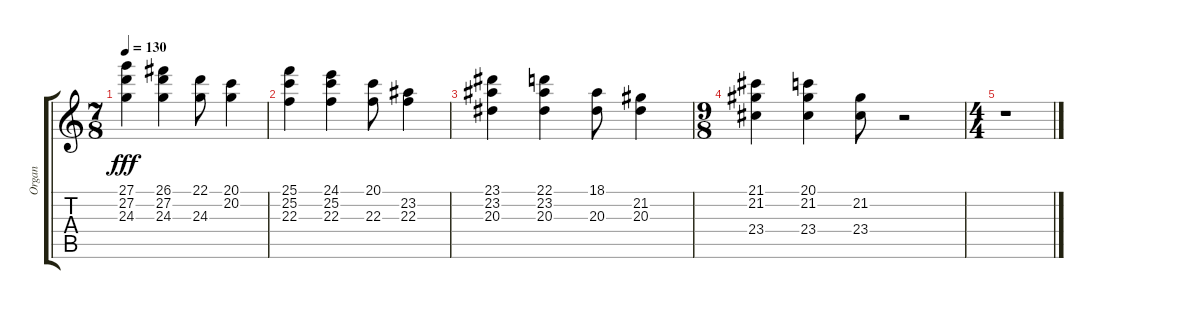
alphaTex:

\track ("Organ" "Organ") {instrument rockorgan}
\staff {score tabs}
\tuning (E4 B3 G3 D3 A2 E2) {hide}
\ts (7 8)
\tempo 130
\clef g2
\ks c
(27.1 27.2 24.3).4{dy fff} (26.1 27.2 24.3).4 (22.1 24.3).8 (20.1 20.2).4 |
(25.1 25.2 22.3).4 (24.1 25.2 22.3).4 (20.1 22.3).8 (23.2 22.3).4 |
(23.1 23.2 20.3).4 (22.1 23.2 20.3).4 (18.1 20.3).8 (21.2 20.3).4 |
\ts (9 8)
(21.1 21.2 23.4).4 (20.1 21.2 23.4).4 (21.2 23.4).8 r.2 |
\ts (4 4)
r.1
